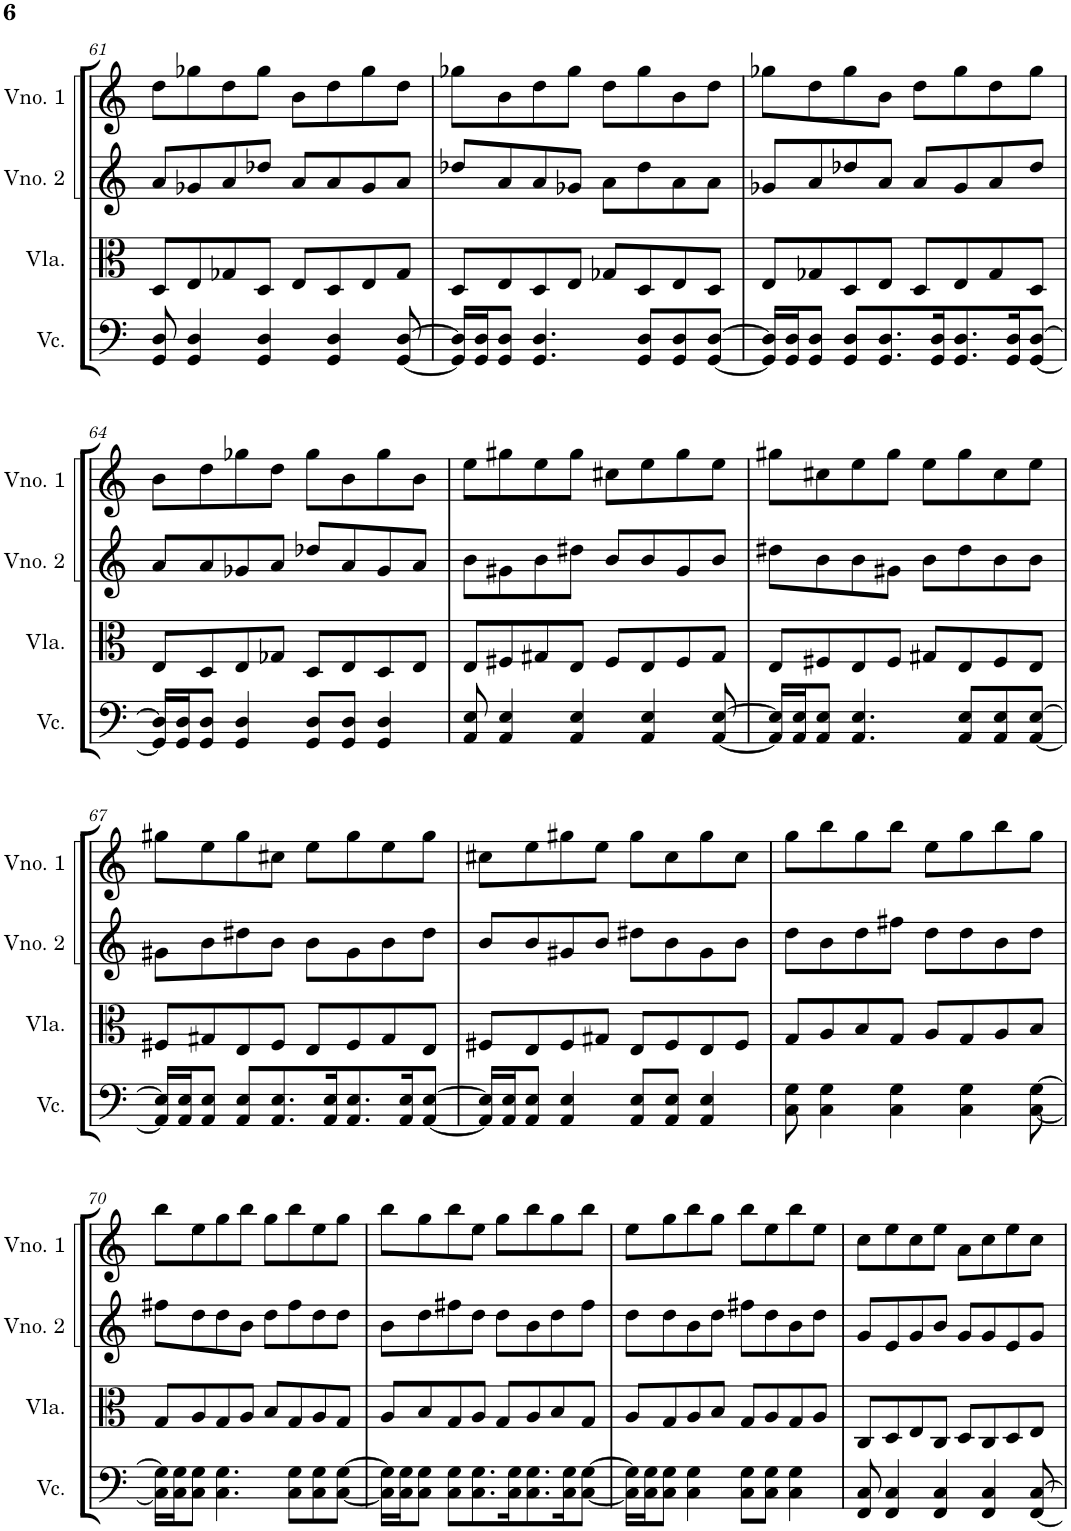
**kern	**kern	**kern	**kern
*part4	*part3	*part2	*part1
*staff4	*staff3	*staff2	*staff1
*I"Violoncelo	*I"Viola	*I"Violino 2	*I"Violino 1
*I'Vc.	*I'Vla.	*I'Vno. 2	*I'Vno. 1
!!LO:PB:g=z
*clefF4	*clefC3	*clefG2	*clefG2
*k[]	*k[]	*k[]	*k[]
*M4/4	*M4/4	*M4/4	*M4/4
=61	=61	=61	=61
8GG/ 8D/	8D/L	8a/L	8dd\L
4GG/ 4D/	8E/	8g-X/	8gg-X\
.	8G-X/	8a/	8dd\
4GG/ 4D/	8D/J	8dd-X/J	8gg-\J
.	8E/L	8a/L	8b\L
4GG/ 4D/	8D/	8a/	8dd\
.	8E/	8g-/	8gg-\
[8GG/ [8D/	8G-/J	8a/J	8dd\J
=62	=62	=62	=62
16GG/] 16D/]LL	8D/L	8dd-X/L	8gg-X\L
16GG/ 16D/J	.	.	.
8GG/ 8D/J	8E/	8a/	8b\
4.GG/ 4.D/	8D/	8a/	8dd\
.	8E/J	8g-X/J	8gg-\J
.	8G-X/L	8a\L	8dd\L
8GG/ 8D/L	8D/	8dd-\	8gg-\
8GG/ 8D/	8E/	8a\	8b\
[8GG/ [8D/J	8D/J	8a\J	8dd\J
=63	=63	=63	=63
16GG/] 16D/]LL	8E/L	8g-X/L	8gg-X\L
16GG/ 16D/J	.	.	.
8GG/ 8D/J	8G-X/	8a/	8dd\
8GG/ 8D/L	8D/	8dd-X/	8gg-\
8.GG/ 8.D/	8E/J	8a/J	8b\J
.	8D/L	8a/L	8dd\L
16GG/ 16D/K	.	.	.
8.GG/ 8.D/	8E/	8g-/	8gg-\
.	8G-/	8a/	8dd\
16GG/ 16D/K	.	.	.
[8GG/ [8D/J	8D/J	8dd-/J	8gg-\J
!!LO:LB:g=z
=64	=64	=64	=64
16GG/] 16D/]LL	8E/L	8a/L	8b\L
16GG/ 16D/J	.	.	.
8GG/ 8D/J	8D/	8a/	8dd\
4GG/ 4D/	8E/	8g-X/	8gg-X\
.	8G-X/J	8a/J	8dd\J
8GG/ 8D/L	8D/L	8dd-X/L	8gg-\L
8GG/ 8D/J	8E/	8a/	8b\
4GG/ 4D/	8D/	8g-/	8gg-\
.	8E/J	8a/J	8b\J
=65	=65	=65	=65
8AA/ 8E/	8E/L	8b\L	8ee\L
4AA/ 4E/	8F#X/	8g#X\	8gg#X\
.	8G#X/	8b\	8ee\
4AA/ 4E/	8E/J	8dd#X\J	8gg#\J
.	8F#/L	8b/L	8cc#X\L
4AA/ 4E/	8E/	8b/	8ee\
.	8F#/	8g#/	8gg#\
[8AA/ [8E/	8G#/J	8b/J	8ee\J
=66	=66	=66	=66
16AA/] 16E/]LL	8E/L	8dd#X\L	8gg#X\L
16AA/ 16E/J	.	.	.
8AA/ 8E/J	8F#X/	8b\	8cc#X\
4.AA/ 4.E/	8E/	8b\	8ee\
.	8F#/J	8g#X\J	8gg#\J
.	8G#X/L	8b\L	8ee\L
8AA/ 8E/L	8E/	8dd#\	8gg#\
8AA/ 8E/	8F#/	8b\	8cc#\
[8AA/ [8E/J	8E/J	8b\J	8ee\J
!!LO:LB:g=z
=67	=67	=67	=67
16AA/] 16E/]LL	8F#X/L	8g#X\L	8gg#X\L
16AA/ 16E/J	.	.	.
8AA/ 8E/J	8G#X/	8b\	8ee\
8AA/ 8E/L	8E/	8dd#X\	8gg#\
8.AA/ 8.E/	8F#/J	8b\J	8cc#X\J
.	8E/L	8b\L	8ee\L
16AA/ 16E/K	.	.	.
8.AA/ 8.E/	8F#/	8g#\	8gg#\
.	8G#/	8b\	8ee\
16AA/ 16E/K	.	.	.
[8AA/ [8E/J	8E/J	8dd#\J	8gg#\J
=68	=68	=68	=68
16AA/] 16E/]LL	8F#X/L	8b/L	8cc#X\L
16AA/ 16E/J	.	.	.
8AA/ 8E/J	8E/	8b/	8ee\
4AA/ 4E/	8F#/	8g#X/	8gg#X\
.	8G#X/J	8b/J	8ee\J
8AA/ 8E/L	8E/L	8dd#X\L	8gg#\L
8AA/ 8E/J	8F#/	8b\	8cc#\
4AA/ 4E/	8E/	8g#\	8gg#\
.	8F#/J	8b\J	8cc#\J
=69	=69	=69	=69
8C\ 8G\	8G/L	8dd\L	8gg\L
4C\ 4G\	8A/	8b\	8bb\
.	8B/	8dd\	8gg\
4C\ 4G\	8G/J	8ff#X\J	8bb\J
.	8A/L	8dd\L	8ee\L
4C\ 4G\	8G/	8dd\	8gg\
.	8A/	8b\	8bb\
[8C\ [8G\	8B/J	8dd\J	8gg\J
!!LO:LB:g=z
=70	=70	=70	=70
16C\] 16G\]LL	8G/L	8ff#X\L	8bb\L
16C\ 16G\J	.	.	.
8C\ 8G\J	8A/	8dd\	8ee\
4.C\ 4.G\	8G/	8dd\	8gg\
.	8A/J	8b\J	8bb\J
.	8B/L	8dd\L	8gg\L
8C\ 8G\L	8G/	8ff#\	8bb\
8C\ 8G\	8A/	8dd\	8ee\
[8C\ [8G\J	8G/J	8dd\J	8gg\J
=71	=71	=71	=71
16C\] 16G\]LL	8A/L	8b\L	8bb\L
16C\ 16G\J	.	.	.
8C\ 8G\J	8B/	8dd\	8gg\
8C\ 8G\L	8G/	8ff#X\	8bb\
8.C\ 8.G\	8A/J	8dd\J	8ee\J
.	8G/L	8dd\L	8gg\L
16C\ 16G\K	.	.	.
8.C\ 8.G\	8A/	8b\	8bb\
.	8B/	8dd\	8gg\
16C\ 16G\K	.	.	.
[8C\ [8G\J	8G/J	8ff#\J	8bb\J
=72	=72	=72	=72
16C\] 16G\]LL	8A/L	8dd\L	8ee\L
16C\ 16G\J	.	.	.
8C\ 8G\J	8G/	8dd\	8gg\
4C\ 4G\	8A/	8b\	8bb\
.	8B/J	8dd\J	8gg\J
8C\ 8G\L	8G/L	8ff#X\L	8bb\L
8C\ 8G\J	8A/	8dd\	8ee\
4C\ 4G\	8G/	8b\	8bb\
.	8A/J	8dd\J	8ee\J
=73	=73	=73	=73
8FF/ 8C/	8C/L	8g/L	8cc\L
4FF/ 4C/	8D/	8e/	8ee\
.	8E/	8g/	8cc\
4FF/ 4C/	8C/J	8b/J	8ee\J
.	8D/L	8g/L	8a\L
4FF/ 4C/	8C/	8g/	8cc\
.	8D/	8e/	8ee\
[8FF/ [8C/	8E/J	8g/J	8cc\J
=	=	=	=
*-	*-	*-	*-
